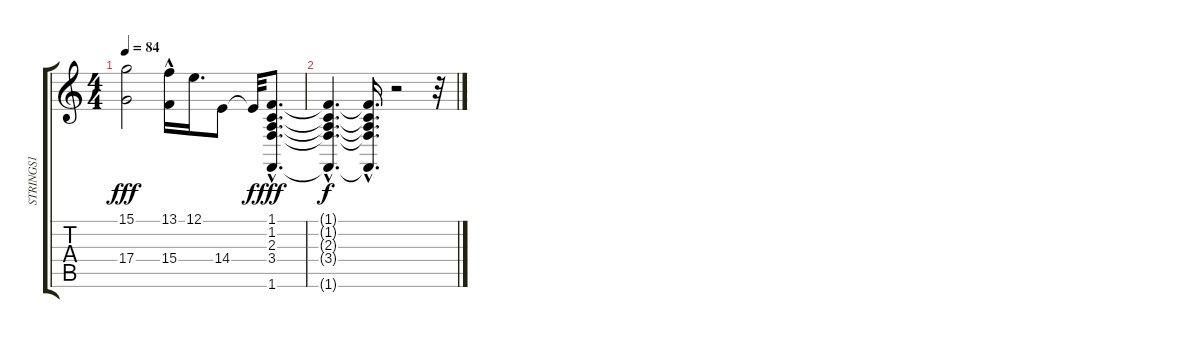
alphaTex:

\track ("STRINGS1" "STRINGS1") {instrument stringensemble1}
\staff {score tabs}
\tuning (E4 B3 G3 D3 A2 E2) {hide}
\ts (4 4)
\tempo 84
\clef g2
\ks c
(15.1 17.4).2{dy fff} (13.1{hac} 15.4{hac}).16 12.1.16{d} 14.4.8 14.4{t}.32{dy f} (1.1{hac} 1.2{hac} 2.3{hac} 3.4{hac} 1.6{hac}).8{d dy fff} |
(1.1{hac t} 1.2{hac t} 2.3{hac t} 3.4{hac t} 1.6{hac t}).4{d dy f} (1.1{t} 1.2{hac t} 2.3{hac t} 3.4{hac t} 1.6{hac t}).16{d} r.2 r.32
